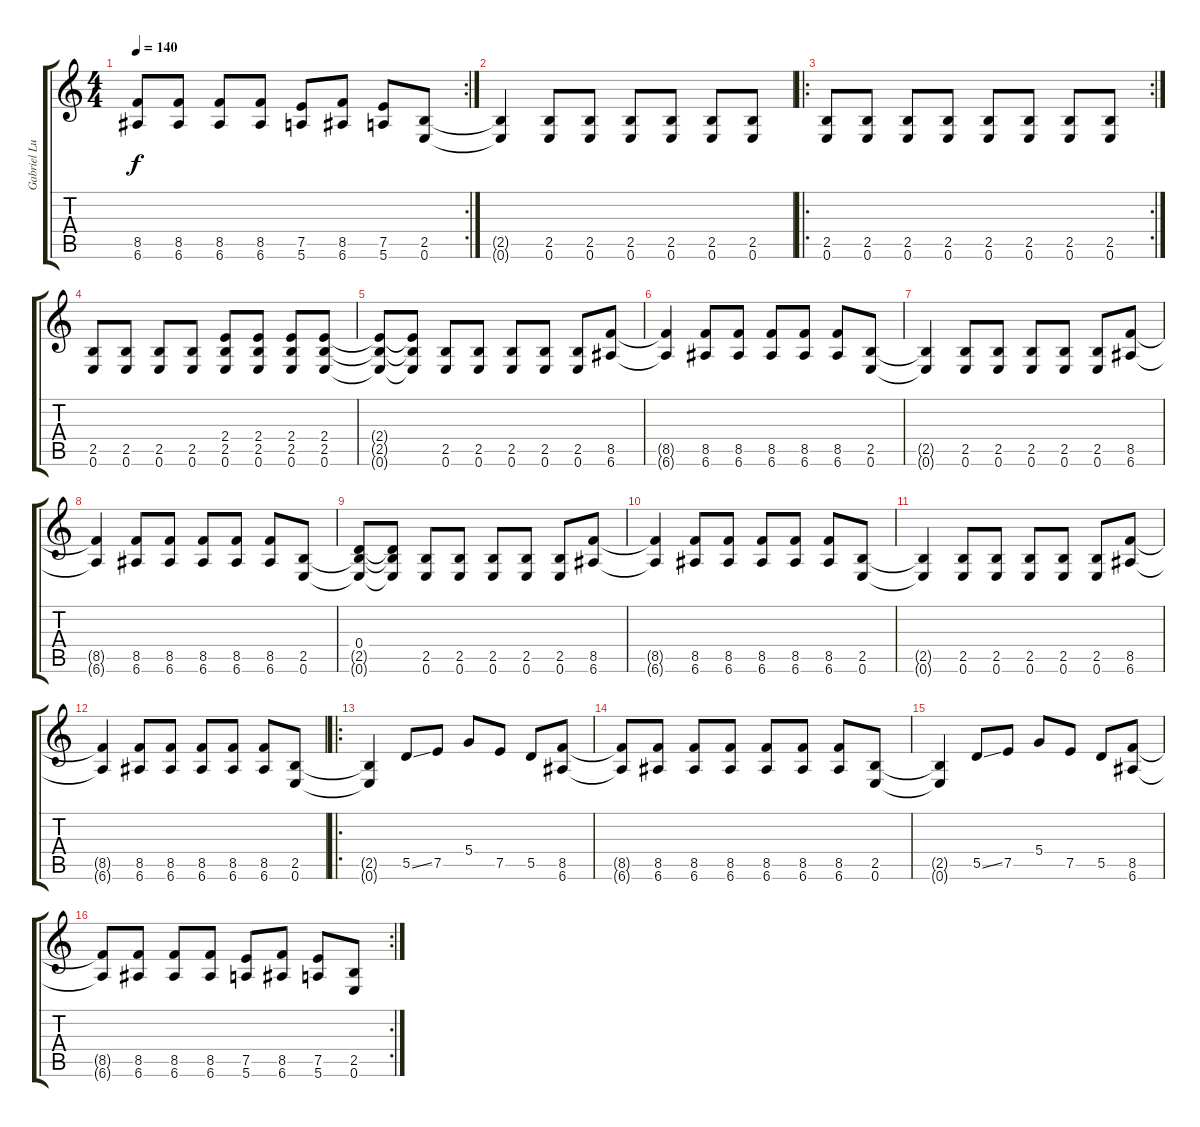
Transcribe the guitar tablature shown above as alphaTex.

\track ("Gabriel Luciano" "Gabriel Lu") {instrument overdrivenguitar}
\staff {score tabs}
\tuning (E4 B3 G3 D3 A2 E2) {hide}
\rc 2
\ts (4 4)
\tempo 140
\clef g2
\ks c
(8.5{t} 6.6{t}).8{dy f} (8.5 6.6).8 (8.5 6.6).8 (8.5 6.6).8 (7.5 5.6).8 (8.5 6.6).8 (7.5 5.6).8 (2.5 0.6).8 |
(2.5{t} 0.6{t}).4 (2.5 0.6).8 (2.5 0.6).8 (2.5 0.6).8 (2.5 0.6).8 (2.5 0.6).8 (2.5 0.6).8 |
\ro
\rc 2
(2.5 0.6).8 (2.5 0.6).8 (2.5 0.6).8 (2.5 0.6).8 (2.5 0.6).8 (2.5 0.6).8 (2.5 0.6).8 (2.5 0.6).8 |
(2.5 0.6).8 (2.5 0.6).8 (2.5 0.6).8 (2.5 0.6).8 (2.4 2.5 0.6).8 (2.4 2.5 0.6).8 (2.4 2.5 0.6).8 (2.4 2.5 0.6).8 |
(2.4{t} 2.5{t} 0.6{t}).8 (2.4{t} 2.5{t} 0.6{t}).8 (2.5 0.6).8 (2.5 0.6).8 (2.5 0.6).8 (2.5 0.6).8 (2.5 0.6).8 (8.5 6.6).8 |
(8.5{t} 6.6{t}).4 (8.5 6.6).8 (8.5 6.6).8 (8.5 6.6).8 (8.5 6.6).8 (8.5 6.6).8 (2.5 0.6).8 |
(2.5{t} 0.6{t}).4 (2.5 0.6).8 (2.5 0.6).8 (2.5 0.6).8 (2.5 0.6).8 (2.5 0.6).8 (8.5 6.6).8 |
(8.5{t} 6.6{t}).4 (8.5 6.6).8 (8.5 6.6).8 (8.5 6.6).8 (8.5 6.6).8 (8.5 6.6).8 (2.5 0.6).8 |
(0.4 2.5{t} 0.6{t}).8 (0.4{t} 2.5{t} 0.6{t}).8 (2.5 0.6).8 (2.5 0.6).8 (2.5 0.6).8 (2.5 0.6).8 (2.5 0.6).8 (8.5 6.6).8 |
(8.5{t} 6.6{t}).4 (8.5 6.6).8 (8.5 6.6).8 (8.5 6.6).8 (8.5 6.6).8 (8.5 6.6).8 (2.5 0.6).8 |
(2.5{t} 0.6{t}).4 (2.5 0.6).8 (2.5 0.6).8 (2.5 0.6).8 (2.5 0.6).8 (2.5 0.6).8 (8.5 6.6).8 |
(8.5{t} 6.6{t}).4 (8.5 6.6).8 (8.5 6.6).8 (8.5 6.6).8 (8.5 6.6).8 (8.5 6.6).8 (2.5 0.6).8 |
\ro
(2.5{t} 0.6{t}).4 5.5{ss}.8 7.5.8 5.4.8 7.5.8 5.5.8 (8.5 6.6).8 |
(8.5{t} 6.6{t}).8 (8.5 6.6).8 (8.5 6.6).8 (8.5 6.6).8 (8.5 6.6).8 (8.5 6.6).8 (8.5 6.6).8 (2.5 0.6).8 |
(2.5{t} 0.6{t}).4 5.5{ss}.8 7.5.8 5.4.8 7.5.8 5.5.8 (8.5 6.6).8 |
\rc 2
(8.5{t} 6.6{t}).8 (8.5 6.6).8 (8.5 6.6).8 (8.5 6.6).8 (7.5 5.6).8 (8.5 6.6).8 (7.5 5.6).8 (2.5 0.6).8
